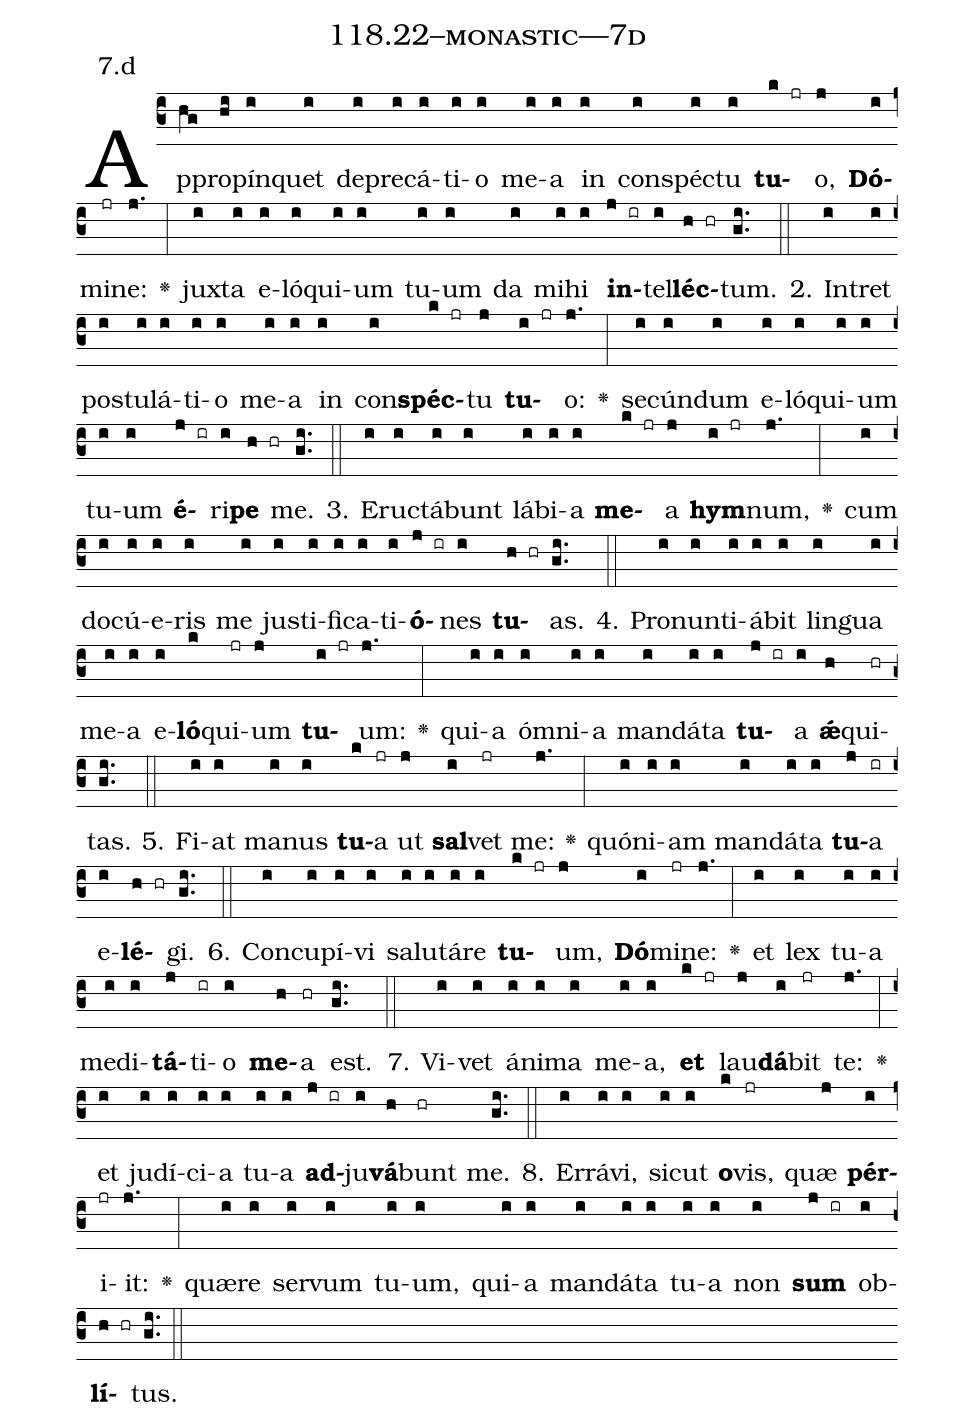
name: 118.22--monastic---7d;
annotation: 7.d;
%%
(c3)Ap(hg)pro(hi)pín(i)quet(i) de(i)pre(i)cá(i)ti(i)o(i) me(i)a(i) in(i) con(i)spéc(i)tu(i) <b>tu</b>(k jr)o,(j) <b>Dó</b>(i)mi(jr)ne:(j.) <v>\greheightstar</v>(:) jux(i)ta(i) e(i)ló(i)qui(i)um(i) tu(i)um(i) da(i) mi(i)hi(i) <b>in</b>(j ir)tel(i)<b>léc</b>(h hr)tum.(gi..) (::)
2. In(i)tret(i) pos(i)tu(i)lá(i)ti(i)o(i) me(i)a(i) in(i) con(i)<b>spéc</b>(k jr)tu(j) <b>tu</b>(i jr)o:(j.) <v>\greheightstar</v>(:) se(i)cún(i)dum(i) e(i)ló(i)qui(i)um(i) tu(i)um(i) <b>é</b>(j ir)ri(i)<b>pe</b>(h hr) me.(gi..) (::)
3. E(i)ruc(i)tá(i)bunt(i) lá(i)bi(i)a(i) <b>me</b>(k jr)a(j) <b>hym</b>(i jr)num,(j.) <v>\greheightstar</v>(:) cum(i) do(i)cú(i)e(i)ris(i) me(i) jus(i)ti(i)fi(i)ca(i)ti(i)<b>ó</b>(j ir)nes(i) <b>tu</b>(h hr)as.(gi..) (::)
4. Pro(i)nun(i)ti(i)á(i)bit(i) lin(i)gua(i) me(i)a(i) e(i)<b>ló</b>(k)qui(jr)um(j) <b>tu</b>(i jr)um:(j.) <v>\greheightstar</v>(:) qui(i)a(i) óm(i)ni(i)a(i) man(i)dá(i)ta(i) <b>tu</b>(j ir)a(i) <b>ǽ</b>(h)qui(hr)tas.(gi..) (::)
5. Fi(i)at(i) ma(i)nus(i) <b>tu</b>(k)a(jr) ut(j) <b>sal</b>(i)vet(jr) me:(j.) <v>\greheightstar</v>(:) quón(i)i(i)am(i) man(i)dá(i)ta(i) <b>tu</b>(j)a(ir) e(i)<b>lé</b>(h hr)gi.(gi..) (::)
6. Con(i)cu(i)pí(i)vi(i) sa(i)lu(i)tá(i)re(i) <b>tu</b>(k jr)um,(j) <b>Dó</b>(i)mi(jr)ne:(j.) <v>\greheightstar</v>(:) et(i) lex(i) tu(i)a(i) me(i)di(i)<b>tá</b>(j)ti(ir)o(i) <b>me</b>(h)a(hr) est.(gi..) (::)
7. Vi(i)vet(i) á(i)ni(i)ma(i) me(i)a,(i) <b>et</b>(k jr) lau(j)<b>dá</b>(i)bit(jr) te:(j.) <v>\greheightstar</v>(:) et(i) ju(i)dí(i)ci(i)a(i) tu(i)a(i) <b>ad</b>(j ir)ju(i)<b>vá</b>(h)bunt(hr) me.(gi..) (::)
8. Er(i)rá(i)vi,(i) sic(i)ut(i) <b>o</b>(k)vis,(jr) quæ(j) <b>pér</b>(i)i(jr)it:(j.) <v>\greheightstar</v>(:) quæ(i)re(i) ser(i)vum(i) tu(i)um,(i) qui(i)a(i) man(i)dá(i)ta(i) tu(i)a(i) non(i) <b>sum</b>(j ir) ob(i)<b>lí</b>(h hr)tus.(gi..) (::)
